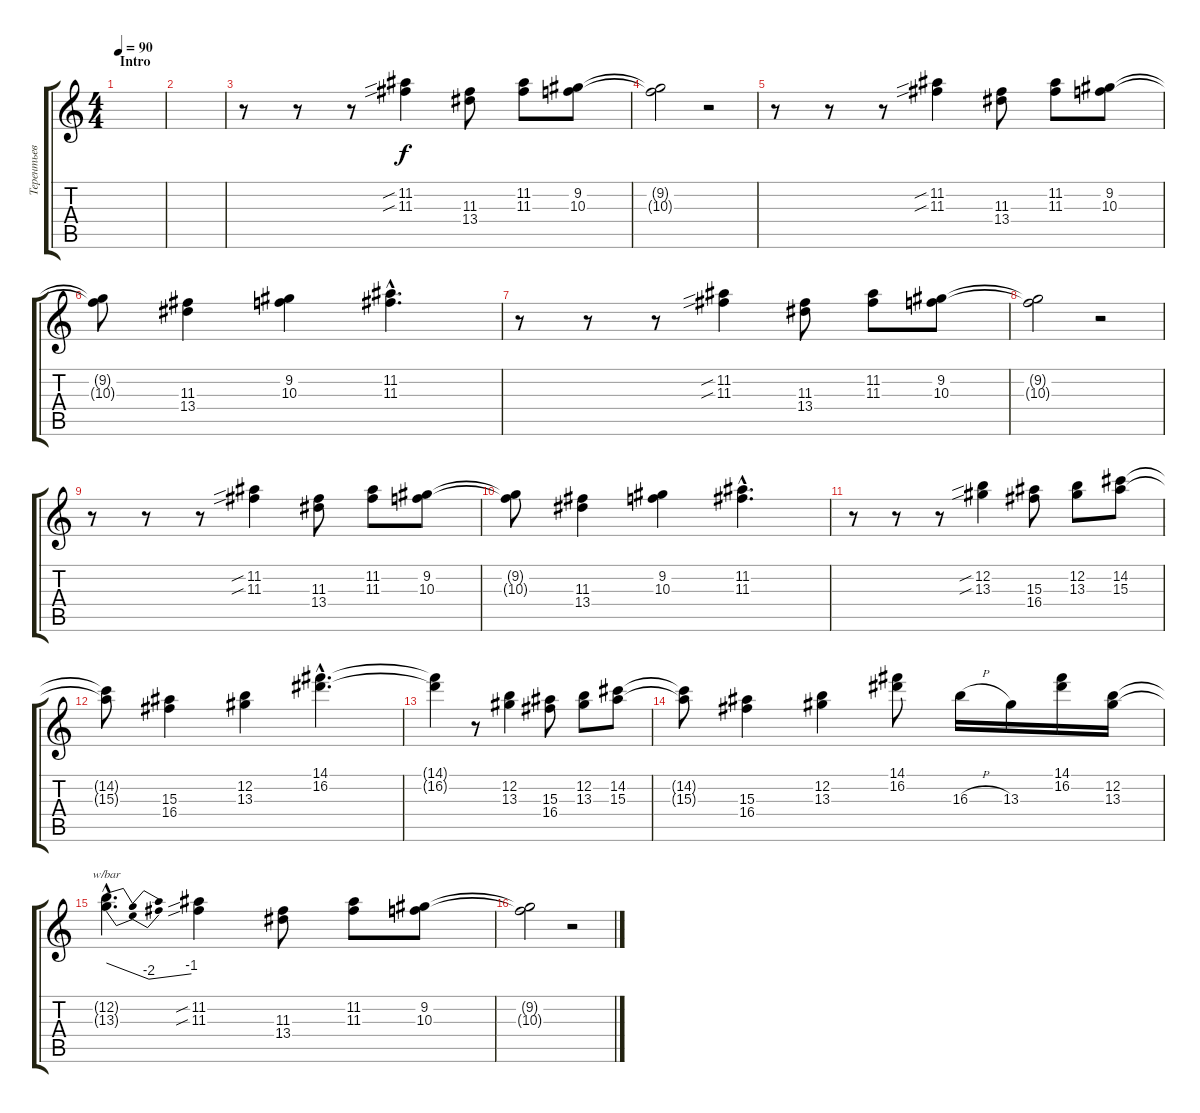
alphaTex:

\track ("Терентьев" "Терентьев") {instrument guitarharmonics}
\staff {score tabs}
\tuning (E4 B3 G3 D3 A2 E2) {hide}
\ts (4 4)
\section ("" "Intro")
\tempo 90
\clef g2
\ks c
|
|
r.8 r.8 r.8 (11.2{sib} 11.3{sib}).4 (11.3 13.4).8 (11.2 11.3).8 (9.2 10.3).8 |
(9.2{t} 10.3{t}).2 r.2 |
r.8 r.8 r.8 (11.2{sib} 11.3{sib}).4 (11.3 13.4).8 (11.2 11.3).8 (9.2 10.3).8 |
(9.2{t} 10.3{t}).8 (11.3 13.4).4 (9.2 10.3).4 (11.2{hac} 11.3{hac}).4{d} |
r.8 r.8 r.8 (11.2{sib} 11.3{sib}).4 (11.3 13.4).8 (11.2 11.3).8 (9.2 10.3).8 |
(9.2{t} 10.3{t}).2 r.2 |
r.8 r.8 r.8 (11.2{sib} 11.3{sib}).4 (11.3 13.4).8 (11.2 11.3).8 (9.2 10.3).8 |
(9.2{t} 10.3{t}).8 (11.3 13.4).4 (9.2 10.3).4 (11.2{hac} 11.3{hac}).4{d} |
r.8 r.8 r.8 (12.2{sib} 13.3{sib}).4 (15.3 16.4).8 (12.2 13.3).8 (14.2 15.3).8 |
(14.2{t} 15.3{t}).8 (15.3 16.4).4 (12.2 13.3).4 (14.1{hac} 16.2{hac}).4{d} |
(14.1{t} 16.2{t}).4 r.8 (12.2 13.3).4 (15.3 16.4).8 (12.2 13.3).8 (14.2 15.3).8 |
(14.2{t} 15.3{t}).8 (15.3 16.4).4 (12.2 13.3).4 (14.1 16.2).8 16.3{h}.16 13.3.16 (14.1 16.2).16 (12.2 13.3).16 |
(12.2{hac t} 13.3{hac t}).4{d tbe (dip default 0 0 45 -8 60 -4)} (11.2{sib} 11.3{sib}).4 (11.3 13.4).8 (11.2 11.3).8 (9.2 10.3).8 |
(9.2{t} 10.3{t}).2 r.2
